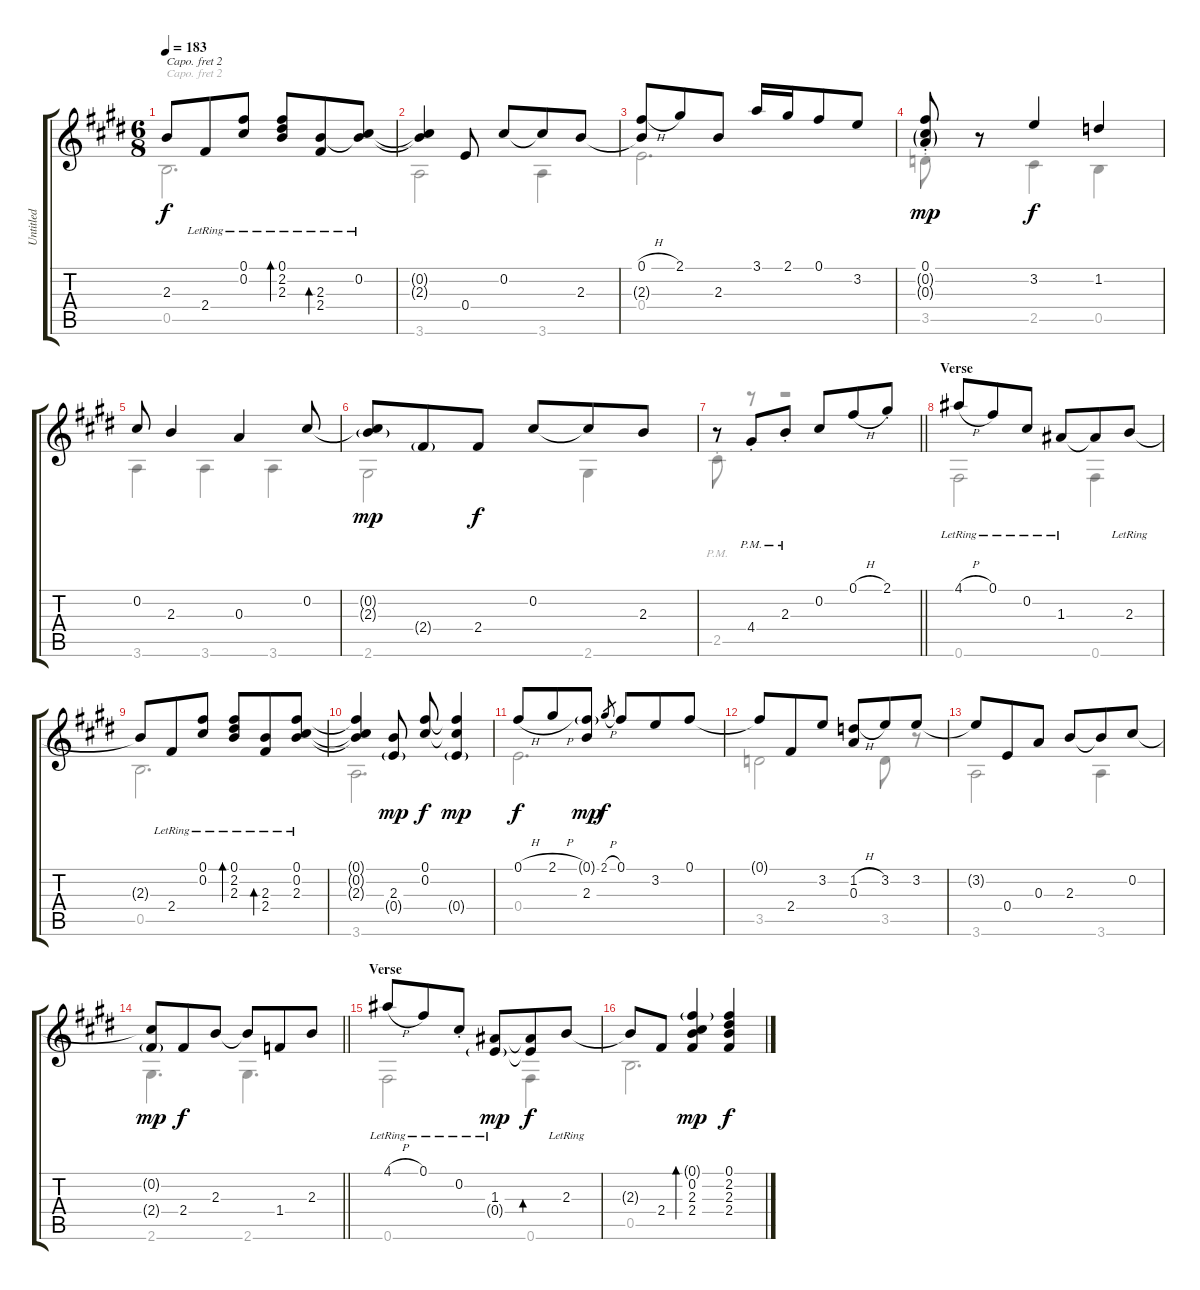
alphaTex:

\track ("Untitled" "Untitled") {instrument acousticguitarsteel}
\staff {score tabs}
\capo 2
\tuning (E4 B3 G3 D3 A2 E2) {hide}
\voice
\ts (6 8)
\tempo 183
\clef g2
\ks e
2.3{t}.8{dy f} 2.4{lr}.8 (0.1{lr} 0.2{lr}).8 (0.1{lr} 2.2{lr} 2.3{lr}).8{bd 30} (2.3{lr} 2.4{lr}).8{bd 30} (0.2{lr} 2.3{t}).8 |
\ks c#minor
(0.2{t} 2.3{t}).4 0.4.8 0.2.8 0.2{t}.8 2.3.8 |
(0.1{h} 2.3{t}).8 2.1.8 2.3.8 3.1.16 2.1.16 0.1.8 3.2.8 |
(0.1{st} 0.2{g st} 0.3{g st}).8{dy mp} r.8 3.2.4{dy f} 1.2.4 |
\ks e
0.2.8 2.3.4 0.3.4 0.2.8 |
\ks c#minor
(0.2{t} 2.3{g}).8{dy mp} 2.4{g}.8 2.4.8{dy f} 0.2.8 0.2{t}.8 2.3.8 |
\barLineRight lightlight
r.8 4.4{pm st}.8 2.3{pm st}.8 0.2.8 0.1{h}.8 2.1{st}.8 |
\section ("" "Verse")
4.1{h lr}.8 0.1{lr}.8 0.2{lr}.8 1.3{lr}.8 1.3{t}.8 2.3{lr}.8 |
\ks e
2.3{t}.8 2.4{lr}.8 (0.1{lr} 0.2{lr}).8 (0.1{lr} 2.2{lr} 2.3{lr}).8{bd 30} (2.3{lr} 2.4{lr}).8{bd 30} (0.1{lr} 0.2{lr} 2.3{lr}).8 |
\ks c#minor
(0.1{t} 0.2{t} 2.3{t}).4 (2.3 0.4{g}).8{dy mp} (0.1 0.2).8{dy f} (0.1{t} 0.2{t} 0.4{g}).4{dy mp} |
0.1{h}.8{dy f} 2.1{h}.8 (0.1{g} 2.3).8{dy mp} 2.1{h}.8{gr dy f} 0.1.8 3.2.8 0.1.8 |
0.1{t}.8 2.4.8 3.2.8 (1.2{h} 0.3).8 3.2.8 3.2.8 |
\ks e
3.2{t}.8 0.4.8 0.3.8 2.3.8 2.3{t}.8 0.2.8 |
\barLineRight lightlight
\ks c#minor
(0.2{t} 2.4{g}).8{dy mp} 2.4.8{dy f} 2.3.8 2.3{t}.8 1.4.8 2.3.8 |
\section ("" "Verse")
4.1{h lr}.8 0.1{lr}.8 0.2{st lr}.8 (1.3{lr} 0.4{g lr}).8{dy mp} (1.3{t} 0.4{t}).8{bd 30 dy f} 2.3{lr}.8 |
2.3{t}.8 2.4.8 (0.1{g} 0.2 2.3 2.4).4{bd 30 dy mp} (0.1 2.2 2.3 2.4).4{dy f}
\voice
\clef g2
\ottava regular
\simile none
\ks e
0.5.2{d dy f} |
\ks c#minor
3.6.2 3.6.4 |
0.4.2{d} |
3.5{st}.8 r.8 2.5.4 0.5.4 |
\ks e
3.6.4 3.6.4 3.6.4 |
\ks c#minor
2.6.2 2.6.4 |
\barLineRight lightlight
2.5{pm st}.8 r.8 r.2 |
0.6.2 0.6.4 |
\ks e
0.5.2{d} |
\ks c#minor
3.6.2{d} |
0.4.2{d} |
3.5.2 3.5.8 r.8 |
\ks e
3.6.2 3.6.4 |
\barLineRight lightlight
\ks c#minor
2.6.4{d} 2.6.4{d} |
0.6.2 0.6.4 |
0.5.2{d}
